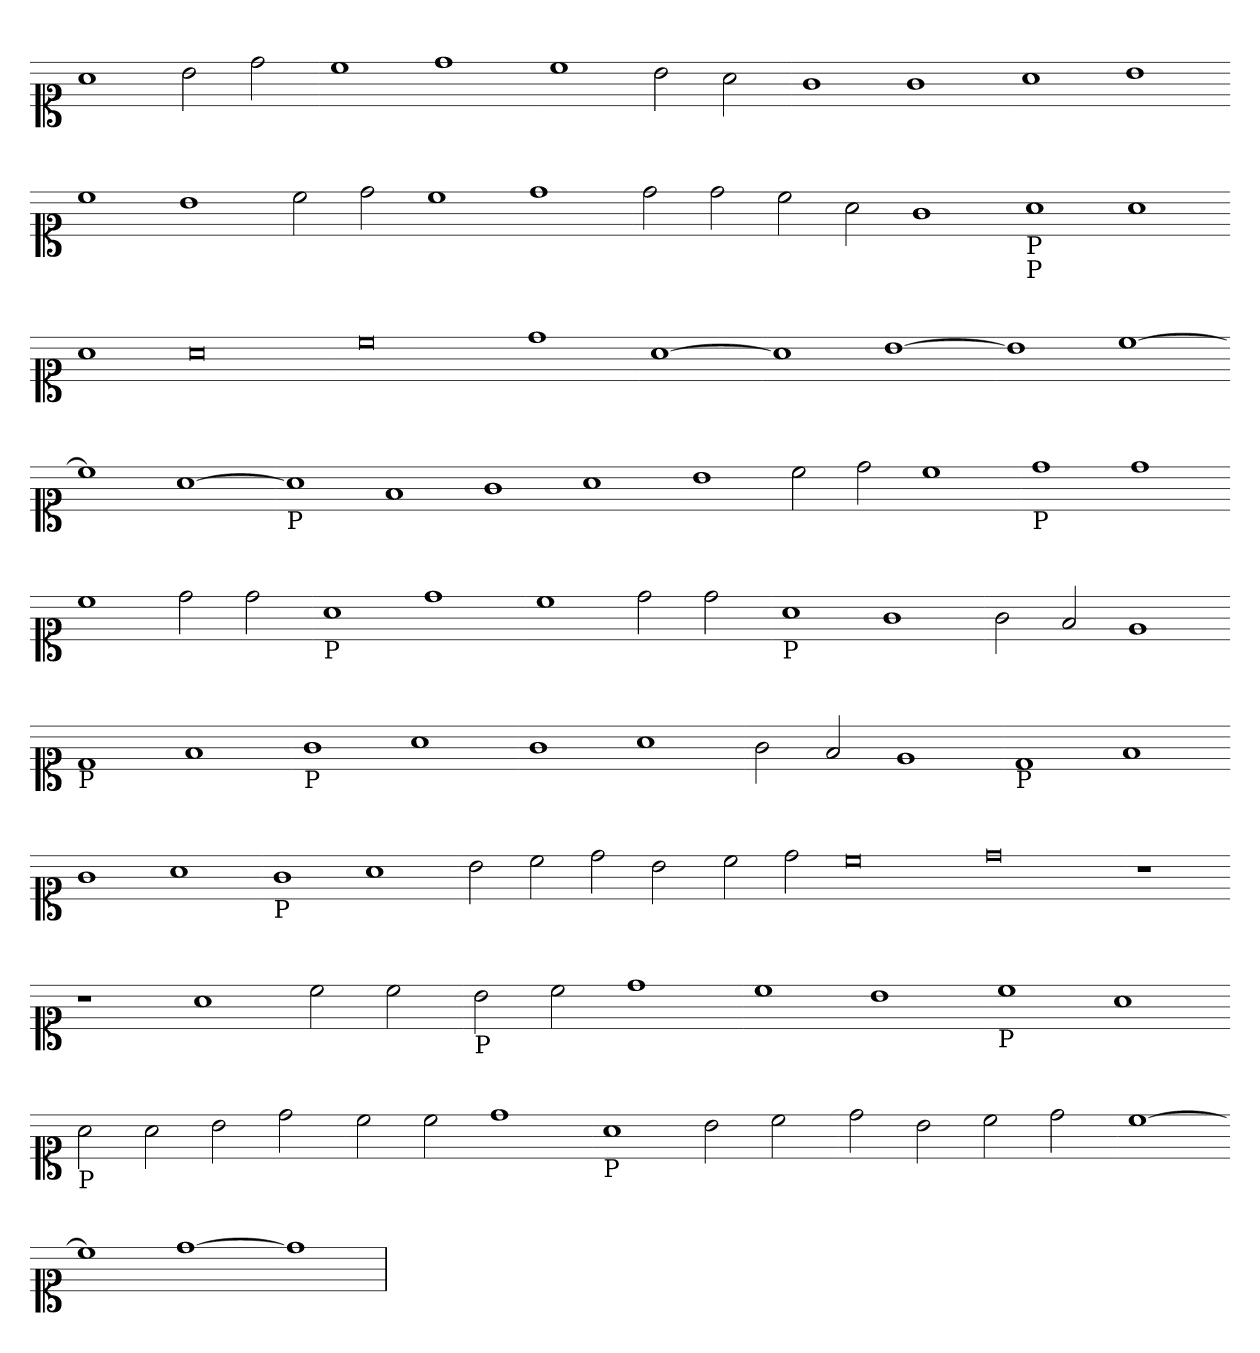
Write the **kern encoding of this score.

**kern
*part1
*staff1
*clefC1
*k[]
=
1a
2b
2dd
=-
1cc
1dd
=-
1cc
2b
2a
=-
1g
1g
=-
1a
1b
=-
1cc
1b
=-
2cc
2dd
1cc
1dd
=-
2dd
2dd
2cc
2a
1g
=-
!LO:TX:b:t=P
!LO:TX:b:t=P
1a
1a
=-
1a
0a
0cc
1dd
=-
[1a
=-
1a]
[1b
=-
1b]
[1cc
=-
1cc]
[1a
=-
!LO:TX:b:t=P
1a]
1f
1g
1a
=-
1b
2cc
2dd
1cc
=-
!LO:TX:b:t=P
1dd
1dd
=-
1cc
2dd
2dd
=-
!LO:TX:b:t=P
1a
1dd
=-
1cc
2dd
2dd
=-
!LO:TX:b:t=P
1a
1g
=-
2g
2f
1e
=-
!LO:TX:b:t=P
1d
1f
=-
!LO:TX:b:t=P
1g
1a
=-
1g
1a
=-
2g
2f
1e
=-
!LO:TX:b:t=P
1d
1f
=-
1g
1a
=-
!LO:TX:b:t=P
1g
1a
=-
2b
2cc
2dd
2b
=-
2cc
2dd
0cc
0dd
=-
1r
=-
1r
1a
2cc
2cc
=-
!LO:TX:b:t=P
2b
2cc
1dd
=-
1cc
1b
=-
!LO:TX:b:t=P
1cc
1a
=-
!LO:TX:b:t=P
2a
2a
2b
2dd
=-
2cc
2cc
1dd
=-
!LO:TX:b:t=P
1a
2b
2cc
=-
2dd
2b
2cc
2dd
=-
[1cc
=-
1cc]
[1dd
=1-
1dd]
=
*-
